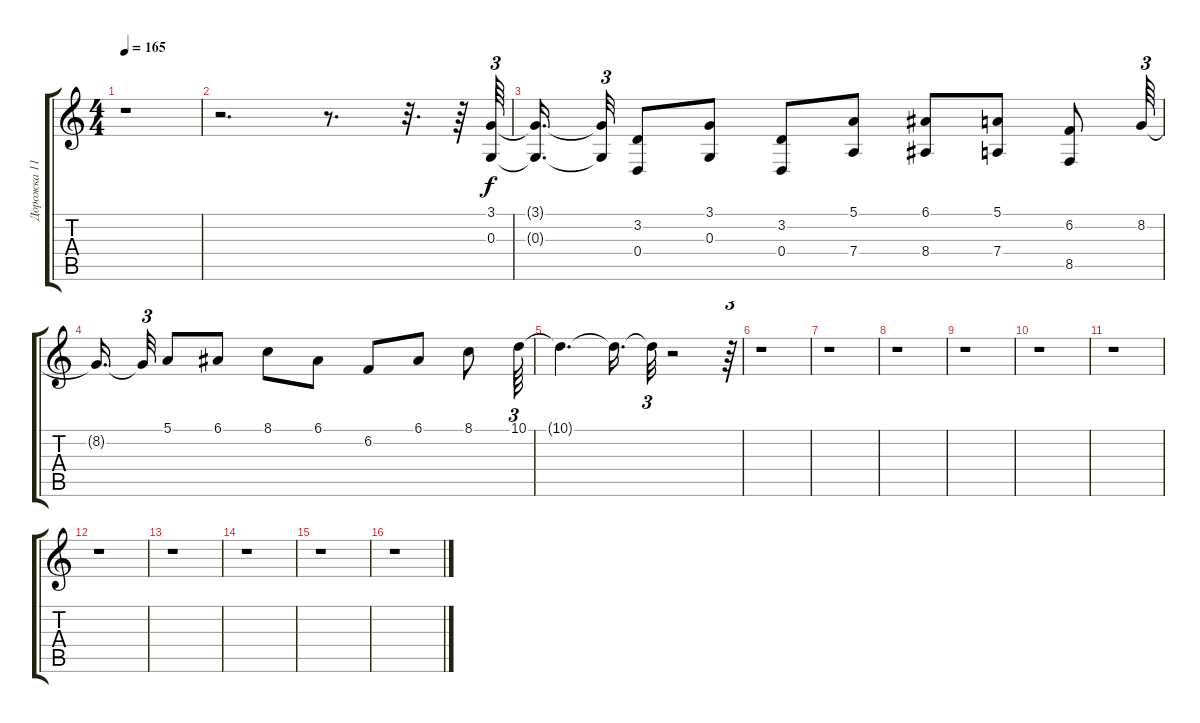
\track ("Дорожка 11" "Дорожка 11") {instrument electricgrandpiano}
\staff {score tabs}
\tuning (E4 B3 G3 D3 A2 E2) {hide}
\ts (4 4)
\tempo 165
\clef g2
\ks c
r.1{dy f} |
r.2{d} r.8{d} r.32{d} r.64 (3.1 0.3).64{tu (3 2)} |
(3.1{t} 0.3{t}).16{d} (3.1{t} 0.3{t}).32{tu (3 2)} (3.2 0.4).8 (3.1 0.3).8 (3.2 0.4).8 (5.1 7.4).8 (6.1 8.4).8 (5.1 7.4).8 (6.2 8.5).8 8.2.64{tu (3 2)} |
8.2{t}.16{d} 8.2{t}.32{tu (3 2)} 5.1.8 6.1.8 8.1.8 6.1.8 6.2.8 6.1.8 8.1.8 10.1.64{tu (3 2)} |
10.1{t}.4{d} 10.1{t}.16{d} 10.1{t}.32{tu (3 2)} r.2 r.64{tu (3 2)} |
r.1 |
r.1 |
r.1 |
r.1 |
r.1 |
r.1 |
r.1 |
r.1 |
r.1 |
r.1 |
r.1
